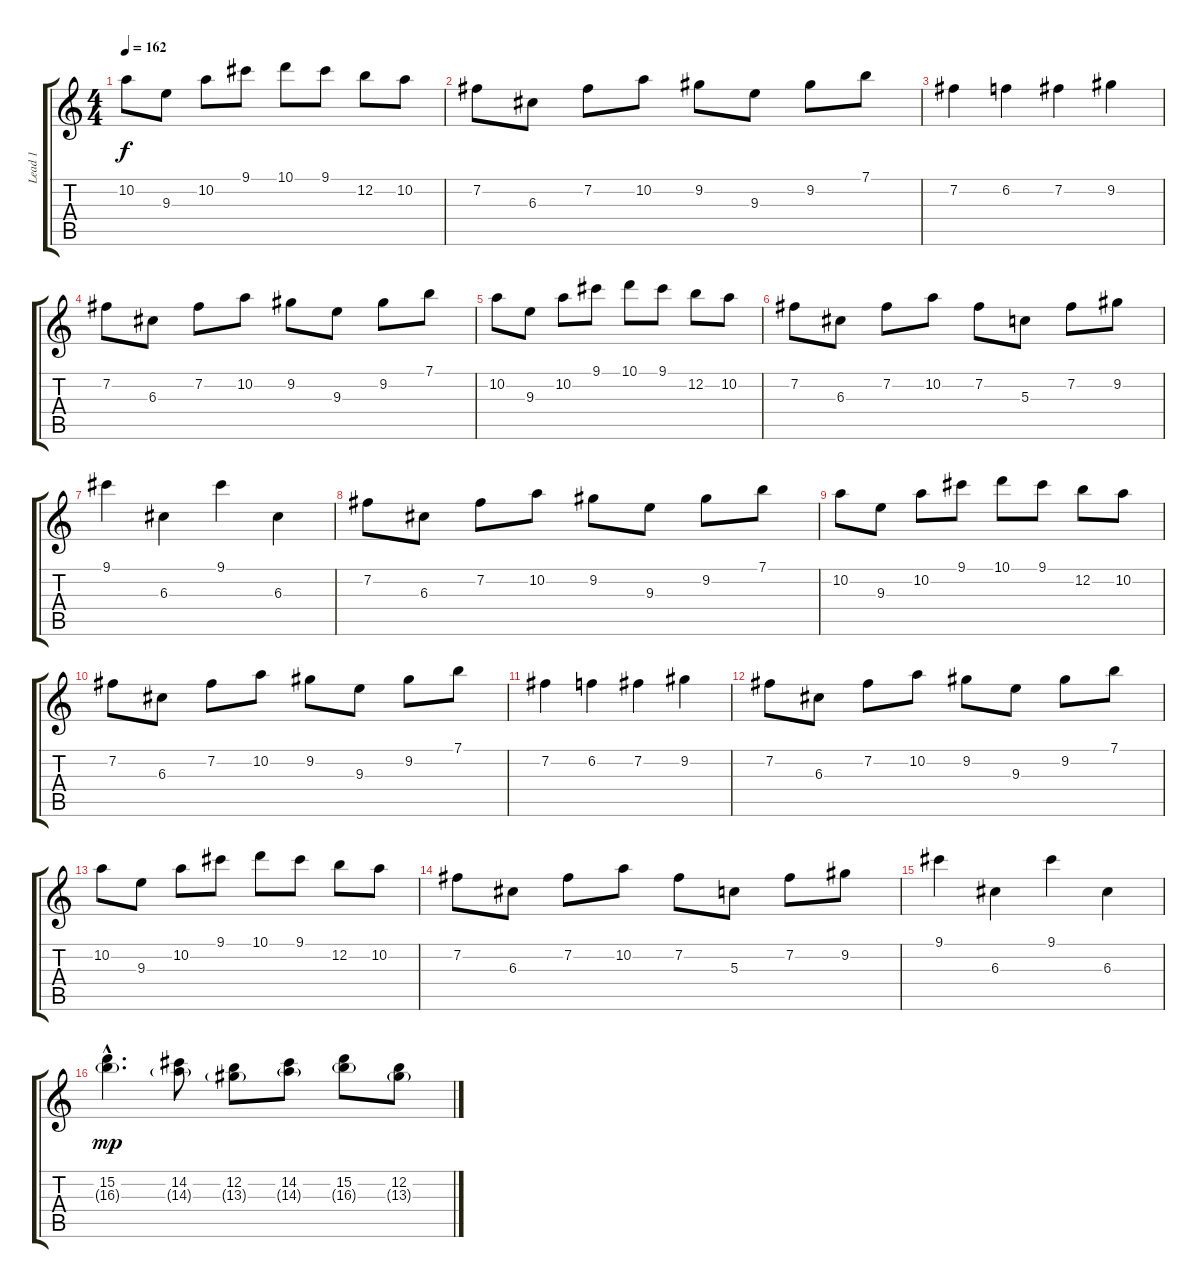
\track ("Lead 1" "Lead 1") {instrument overdrivenguitar}
\staff {score tabs}
\tuning (E4 B3 G3 D3 A2 E2) {hide}
\ts (4 4)
\tempo 162
\clef g2
\ks c
10.2.8{dy f} 9.3.8 10.2.8 9.1.8 10.1.8 9.1.8 12.2.8 10.2.8 |
7.2.8 6.3.8 7.2.8 10.2.8 9.2.8 9.3.8 9.2.8 7.1.8 |
7.2.4 6.2.4 7.2.4 9.2.4 |
7.2.8 6.3.8 7.2.8 10.2.8 9.2.8 9.3.8 9.2.8 7.1.8 |
10.2.8 9.3.8 10.2.8 9.1.8 10.1.8 9.1.8 12.2.8 10.2.8 |
7.2.8 6.3.8 7.2.8 10.2.8 7.2.8 5.3.8 7.2.8 9.2.8 |
9.1.4 6.3.4 9.1.4 6.3.4 |
\section ("" "")
7.2.8 6.3.8 7.2.8 10.2.8 9.2.8 9.3.8 9.2.8 7.1.8 |
10.2.8 9.3.8 10.2.8 9.1.8 10.1.8 9.1.8 12.2.8 10.2.8 |
7.2.8 6.3.8 7.2.8 10.2.8 9.2.8 9.3.8 9.2.8 7.1.8 |
7.2.4 6.2.4 7.2.4 9.2.4 |
7.2.8 6.3.8 7.2.8 10.2.8 9.2.8 9.3.8 9.2.8 7.1.8 |
10.2.8 9.3.8 10.2.8 9.1.8 10.1.8 9.1.8 12.2.8 10.2.8 |
7.2.8 6.3.8 7.2.8 10.2.8 7.2.8 5.3.8 7.2.8 9.2.8 |
9.1.4 6.3.4 9.1.4 6.3.4 |
\section ("" "")
(15.2{hac} 16.3{g hac}).4{d dy mp} (14.2 14.3{g}).8 (12.2 13.3{g}).8 (14.2 14.3{g}).8 (15.2 16.3{g}).8 (12.2 13.3{g}).8
